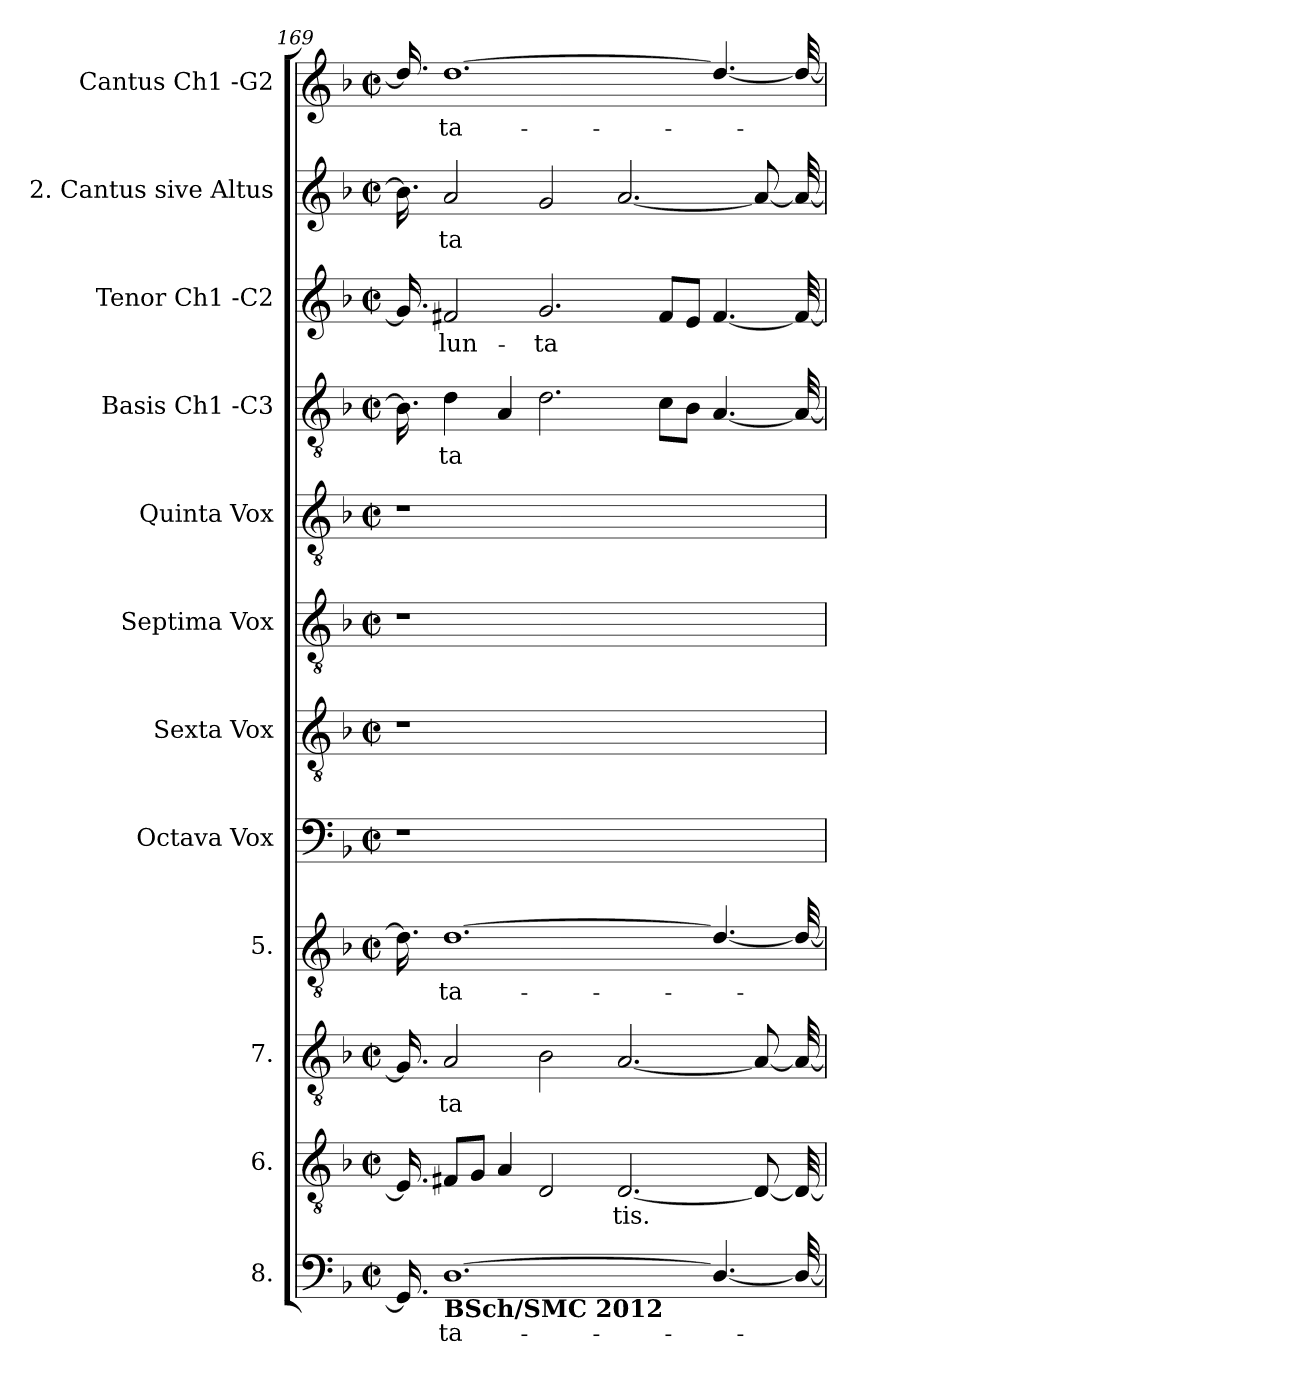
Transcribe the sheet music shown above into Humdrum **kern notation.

**kern	**text	**kern	**text	**kern	**text	**kern	**text	**kern	**kern	**kern	**kern	**kern	**text	**kern	**text	**kern	**text	**kern	**text
*part12	*part12	*part11	*part11	*part10	*part10	*part9	*part9	*part8	*part7	*part6	*part5	*part4	*part4	*part3	*part3	*part2	*part2	*part1	*part1
*staff12	*staff12	*staff11	*staff11	*staff10	*staff10	*staff9	*staff9	*staff8	*staff7	*staff6	*staff5	*staff4	*staff4	*staff3	*staff3	*staff2	*staff2	*staff1	*staff1
*I"8.	*	*I"6.	*	*I"7.	*	*I"5.	*	*I"Octava  Vox	*I"Sexta  Vox	*I"Septima  Vox	*I"Quinta  Vox	*I"Basis  Ch1 -C3	*	*I"Tenor  Ch1 -C2	*	*I"2. Cantus sive  Altus	*	*I"Cantus  Ch1 -G2	*
*	*	*	*	*	*	*	*	*	*	*	*	*I'B	*	*I'T	*	*I'A	*	*I'C	*
*clefF4	*	*clefGv2	*	*clefGv2	*	*clefGv2	*	*clefF4	*clefGv2	*clefGv2	*clefGv2	*clefGv2	*	*clefG2	*	*clefG2	*	*clefG2	*
*k[b-]	*	*k[b-]	*	*k[b-]	*	*k[b-]	*	*k[b-]	*k[b-]	*k[b-]	*k[b-]	*k[b-]	*	*k[b-]	*	*k[b-]	*	*k[b-]	*
*F:	*	*F:	*	*F:	*	*F:	*	*F:	*F:	*F:	*F:	*F:	*	*F:	*	*F:	*	*F:	*
*M2/2	*	*M2/2	*	*M2/2	*	*M2/2	*	*M2/2	*M2/2	*M2/2	*M2/2	*M2/2	*	*M2/2	*	*M2/2	*	*M2/2	*
*met(c|)	*	*met(c|)	*	*met(c|)	*	*met(c|)	*	*met(c|)	*met(c|)	*met(c|)	*met(c|)	*met(c|)	*	*met(c|)	*	*met(c|)	*	*met(c|)	*
=169	=169	=169	=169	=169	=169	=169	=169	=169	=169	=169	=169	=169	=169	=169	=169	=169	=169	=169	=169
16.GG/]	.	16.E/]	.	16.G/]	.	16.d\]	.	1r	1r	1r	1r	16.B-\]	.	16.g/]	.	16.b-\]	.	16.dd/]	.
!LO:TX:b:B:t=BSch/SMC 2012	!	!	!	!	!	!	!	!	!	!	!	!	!	!	!	!	!	!	!
!	!LO:LY:b:cj	!	!LO:LY:b:cj	!	!LO:LY:b:cj	!	!LO:LY:b:cj	!	!	!	!	!	!LO:LY:b:cj	!	!LO:LY:b:cj	!	!LO:LY:b:cj	!	!LO:LY:b:cj
[<1.D	-ta-	8F#X/L	--	2A/	-ta-	[<1.d	-ta-	.	.	.	.	4d\	-ta-	2f#X/	-lun-	2a/	-ta-	[<1.dd	-ta-
!	!	!	!LO:LY:b:cj	!	!	!	!	!	!	!	!	!	!	!	!	!	!	!	!
.	.	8G/J	--	.	.	.	.	.	.	.	.	.	.	.	.	.	.	.	.
!	!	!	!LO:LY:b:cj	!	!	!	!	!	!	!	!	!	!LO:LY:b:cj	!	!	!	!	!	!
.	.	4A/	--	.	.	.	.	.	.	.	.	4A/	--	.	.	.	.	.	.
!	!	!	!LO:LY:b:cj	!	!LO:LY:b:cj	!	!	!	!	!	!	!	!LO:LY:b:cj	!	!LO:LY:b:cj	!	!LO:LY:b:cj	!	!
.	.	2D/	--	2B-\	--	.	.	.	.	.	.	2.d\	--	2.g/	-ta-	2g/	--	.	.
.	.	.	.	.	.	.	.	1ryy	1ryy	1ryy	1ryy	.	.	.	.	.	.	.	.
!	!	!	!LO:LY:b:cj	!	!LO:LY:b:cj	!	!	!	!	!	!	!	!	!	!	!	!LO:LY:b:cj	!	!
.	.	[<2.D/	-tis.	[<2.A/	--	.	.	.	.	.	.	.	.	.	.	[<2.a/	--	.	.
!	!	!	!	!	!	!	!	!	!	!	!	!	!LO:LY:b:cj	!	!LO:LY:b:cj	!	!	!	!
.	.	.	.	.	.	.	.	.	.	.	.	8c\L	--	8f#/L	--	.	.	.	.
!	!	!	!	!	!	!	!	!	!	!	!	!	!LO:LY:b:cj	!	!LO:LY:b:cj	!	!	!	!
.	.	.	.	.	.	.	.	.	.	.	.	8B-\J	--	8e/J	--	.	.	.	.
!	!	!	!	!	!	!	!	!	!	!	!	!	!LO:LY:b:cj	!	!LO:LY:b:cj	!	!	!	!
4.D/_<	.	.	.	.	.	4.d/_<	.	.	.	.	.	[<4.A/	--	[<4.f#/	--	.	.	4.dd/_<	.
.	.	8D/_<	.	8A/_<	.	.	.	.	.	.	.	.	.	.	.	8a/_<	.	.	.
32D/_<	.	32D/_<	.	32A/_<	.	32d/_<	.	.	.	.	.	32A/_<	.	32f#/_<	.	32a/_<	.	32dd/_<	.
=	=	=	=	=	=	=	=	=	=	=	=	=	=	=	=	=	=	=	=
*-	*-	*-	*-	*-	*-	*-	*-	*-	*-	*-	*-	*-	*-	*-	*-	*-	*-	*-	*-
